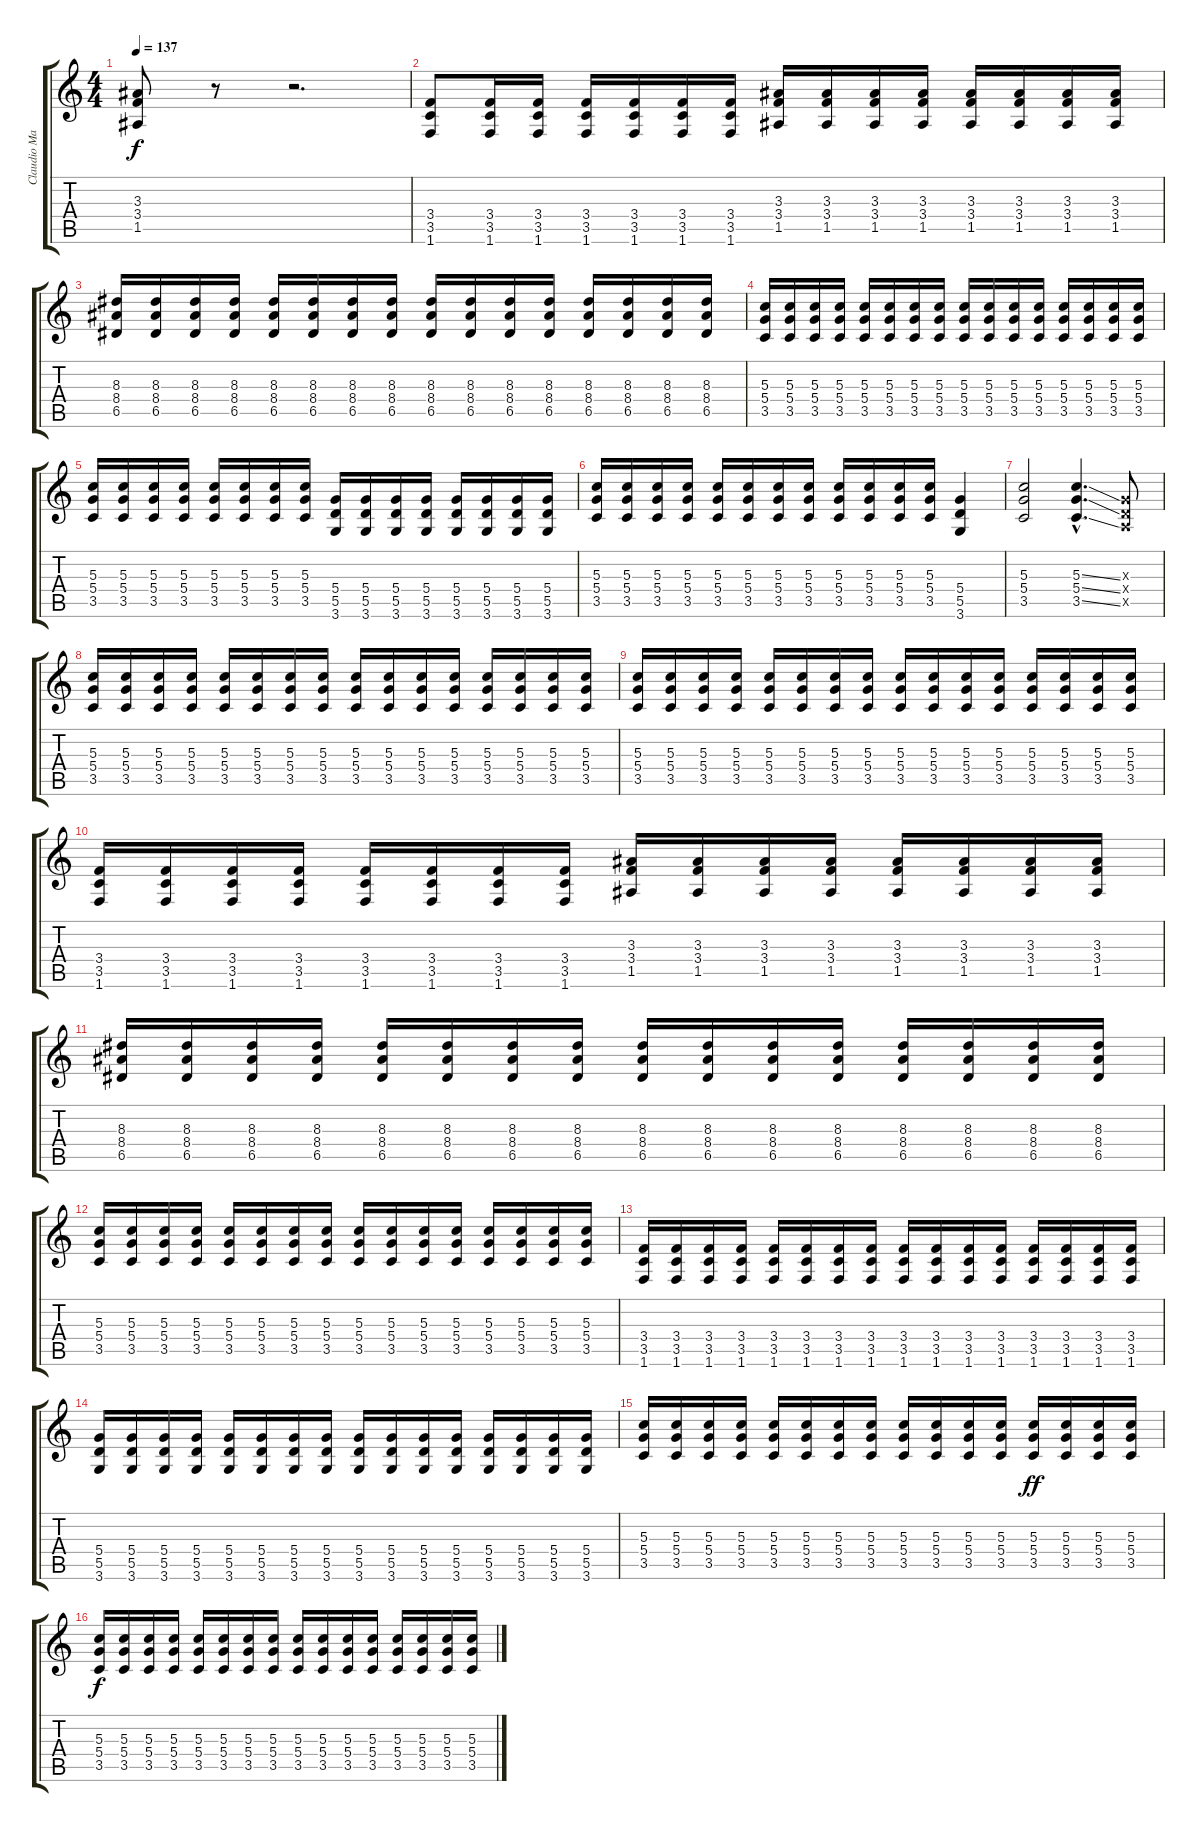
\track ("Claudio Marciello (solos)" "Claudio Ma") {instrument overdrivenguitar}
\staff {score tabs}
\tuning (E4 B3 G3 D3 A2 E2) {hide}
\ts (4 4)
\tempo 137
\clef g2
\ks c
(3.3 3.4 1.5).8{dy f} r.8 r.2{d} |
(3.4 3.5 1.6).8 (3.4 3.5 1.6).16 (3.4 3.5 1.6).16 (3.4 3.5 1.6).16 (3.4 3.5 1.6).16 (3.4 3.5 1.6).16 (3.4 3.5 1.6).16 (3.3 3.4 1.5).16 (3.3 3.4 1.5).16 (3.3 3.4 1.5).16 (3.3 3.4 1.5).16 (3.3 3.4 1.5).16 (3.3 3.4 1.5).16 (3.3 3.4 1.5).16 (3.3 3.4 1.5).16 |
(8.3 8.4 6.5).16 (8.3 8.4 6.5).16 (8.3 8.4 6.5).16 (8.3 8.4 6.5).16 (8.3 8.4 6.5).16 (8.3 8.4 6.5).16 (8.3 8.4 6.5).16 (8.3 8.4 6.5).16 (8.3 8.4 6.5).16 (8.3 8.4 6.5).16 (8.3 8.4 6.5).16 (8.3 8.4 6.5).16 (8.3 8.4 6.5).16 (8.3 8.4 6.5).16 (8.3 8.4 6.5).16 (8.3 8.4 6.5).16 |
(5.3 5.4 3.5).16 (5.3 5.4 3.5).16 (5.3 5.4 3.5).16 (5.3 5.4 3.5).16 (5.3 5.4 3.5).16 (5.3 5.4 3.5).16 (5.3 5.4 3.5).16 (5.3 5.4 3.5).16 (5.3 5.4 3.5).16 (5.3 5.4 3.5).16 (5.3 5.4 3.5).16 (5.3 5.4 3.5).16 (5.3 5.4 3.5).16 (5.3 5.4 3.5).16 (5.3 5.4 3.5).16 (5.3 5.4 3.5).16 |
(5.3 5.4 3.5).16 (5.3 5.4 3.5).16 (5.3 5.4 3.5).16 (5.3 5.4 3.5).16 (5.3 5.4 3.5).16 (5.3 5.4 3.5).16 (5.3 5.4 3.5).16 (5.3 5.4 3.5).16 (5.4 5.5 3.6).16 (5.4 5.5 3.6).16 (5.4 5.5 3.6).16 (5.4 5.5 3.6).16 (5.4 5.5 3.6).16 (5.4 5.5 3.6).16 (5.4 5.5 3.6).16 (5.4 5.5 3.6).16 |
(5.3 5.4 3.5).16 (5.3 5.4 3.5).16 (5.3 5.4 3.5).16 (5.3 5.4 3.5).16 (5.3 5.4 3.5).16 (5.3 5.4 3.5).16 (5.3 5.4 3.5).16 (5.3 5.4 3.5).16 (5.3 5.4 3.5).16 (5.3 5.4 3.5).16 (5.3 5.4 3.5).16 (5.3 5.4 3.5).16 (5.4 5.5 3.6).4 |
(5.3 5.4 3.5).2 (5.3{ss hac} 5.4{ss hac} 3.5{ss hac}).4{d} (0.3{x} 0.4{x} 0.5{x}).8 |
(5.3 5.4 3.5).16 (5.3 5.4 3.5).16 (5.3 5.4 3.5).16 (5.3 5.4 3.5).16 (5.3 5.4 3.5).16 (5.3 5.4 3.5).16 (5.3 5.4 3.5).16 (5.3 5.4 3.5).16 (5.3 5.4 3.5).16 (5.3 5.4 3.5).16 (5.3 5.4 3.5).16 (5.3 5.4 3.5).16 (5.3 5.4 3.5).16 (5.3 5.4 3.5).16 (5.3 5.4 3.5).16 (5.3 5.4 3.5).16 |
(5.3 5.4 3.5).16 (5.3 5.4 3.5).16 (5.3 5.4 3.5).16 (5.3 5.4 3.5).16 (5.3 5.4 3.5).16 (5.3 5.4 3.5).16 (5.3 5.4 3.5).16 (5.3 5.4 3.5).16 (5.3 5.4 3.5).16 (5.3 5.4 3.5).16 (5.3 5.4 3.5).16 (5.3 5.4 3.5).16 (5.3 5.4 3.5).16 (5.3 5.4 3.5).16 (5.3 5.4 3.5).16 (5.3 5.4 3.5).16 |
(3.4 3.5 1.6).16 (3.4 3.5 1.6).16 (3.4 3.5 1.6).16 (3.4 3.5 1.6).16 (3.4 3.5 1.6).16 (3.4 3.5 1.6).16 (3.4 3.5 1.6).16 (3.4 3.5 1.6).16 (3.3 3.4 1.5).16 (3.3 3.4 1.5).16 (3.3 3.4 1.5).16 (3.3 3.4 1.5).16 (3.3 3.4 1.5).16 (3.3 3.4 1.5).16 (3.3 3.4 1.5).16 (3.3 3.4 1.5).16 |
(8.3 8.4 6.5).16 (8.3 8.4 6.5).16 (8.3 8.4 6.5).16 (8.3 8.4 6.5).16 (8.3 8.4 6.5).16 (8.3 8.4 6.5).16 (8.3 8.4 6.5).16 (8.3 8.4 6.5).16 (8.3 8.4 6.5).16 (8.3 8.4 6.5).16 (8.3 8.4 6.5).16 (8.3 8.4 6.5).16 (8.3 8.4 6.5).16 (8.3 8.4 6.5).16 (8.3 8.4 6.5).16 (8.3 8.4 6.5).16 |
(5.3 5.4 3.5).16 (5.3 5.4 3.5).16 (5.3 5.4 3.5).16 (5.3 5.4 3.5).16 (5.3 5.4 3.5).16 (5.3 5.4 3.5).16 (5.3 5.4 3.5).16 (5.3 5.4 3.5).16 (5.3 5.4 3.5).16 (5.3 5.4 3.5).16 (5.3 5.4 3.5).16 (5.3 5.4 3.5).16 (5.3 5.4 3.5).16 (5.3 5.4 3.5).16 (5.3 5.4 3.5).16 (5.3 5.4 3.5).16 |
(3.4 3.5 1.6).16 (3.4 3.5 1.6).16 (3.4 3.5 1.6).16 (3.4 3.5 1.6).16 (3.4 3.5 1.6).16 (3.4 3.5 1.6).16 (3.4 3.5 1.6).16 (3.4 3.5 1.6).16 (3.4 3.5 1.6).16 (3.4 3.5 1.6).16 (3.4 3.5 1.6).16 (3.4 3.5 1.6).16 (3.4 3.5 1.6).16 (3.4 3.5 1.6).16 (3.4 3.5 1.6).16 (3.4 3.5 1.6).16 |
(5.4 5.5 3.6).16 (5.4 5.5 3.6).16 (5.4 5.5 3.6).16 (5.4 5.5 3.6).16 (5.4 5.5 3.6).16 (5.4 5.5 3.6).16 (5.4 5.5 3.6).16 (5.4 5.5 3.6).16 (5.4 5.5 3.6).16 (5.4 5.5 3.6).16 (5.4 5.5 3.6).16 (5.4 5.5 3.6).16 (5.4 5.5 3.6).16 (5.4 5.5 3.6).16 (5.4 5.5 3.6).16 (5.4 5.5 3.6).16 |
(5.3 5.4 3.5).16 (5.3 5.4 3.5).16 (5.3 5.4 3.5).16 (5.3 5.4 3.5).16 (5.3 5.4 3.5).16 (5.3 5.4 3.5).16 (5.3 5.4 3.5).16 (5.3 5.4 3.5).16 (5.3 5.4 3.5).16 (5.3 5.4 3.5).16 (5.3 5.4 3.5).16 (5.3 5.4 3.5).16 (5.3 5.4 3.5).16{dy ff} (5.3 5.4 3.5).16 (5.3 5.4 3.5).16 (5.3 5.4 3.5).16 |
(5.3 5.4 3.5).16{dy f} (5.3 5.4 3.5).16 (5.3 5.4 3.5).16 (5.3 5.4 3.5).16 (5.3 5.4 3.5).16 (5.3 5.4 3.5).16 (5.3 5.4 3.5).16 (5.3 5.4 3.5).16 (5.3 5.4 3.5).16 (5.3 5.4 3.5).16 (5.3 5.4 3.5).16 (5.3 5.4 3.5).16 (5.3 5.4 3.5).16 (5.3 5.4 3.5).16 (5.3 5.4 3.5).16 (5.3 5.4 3.5).16
